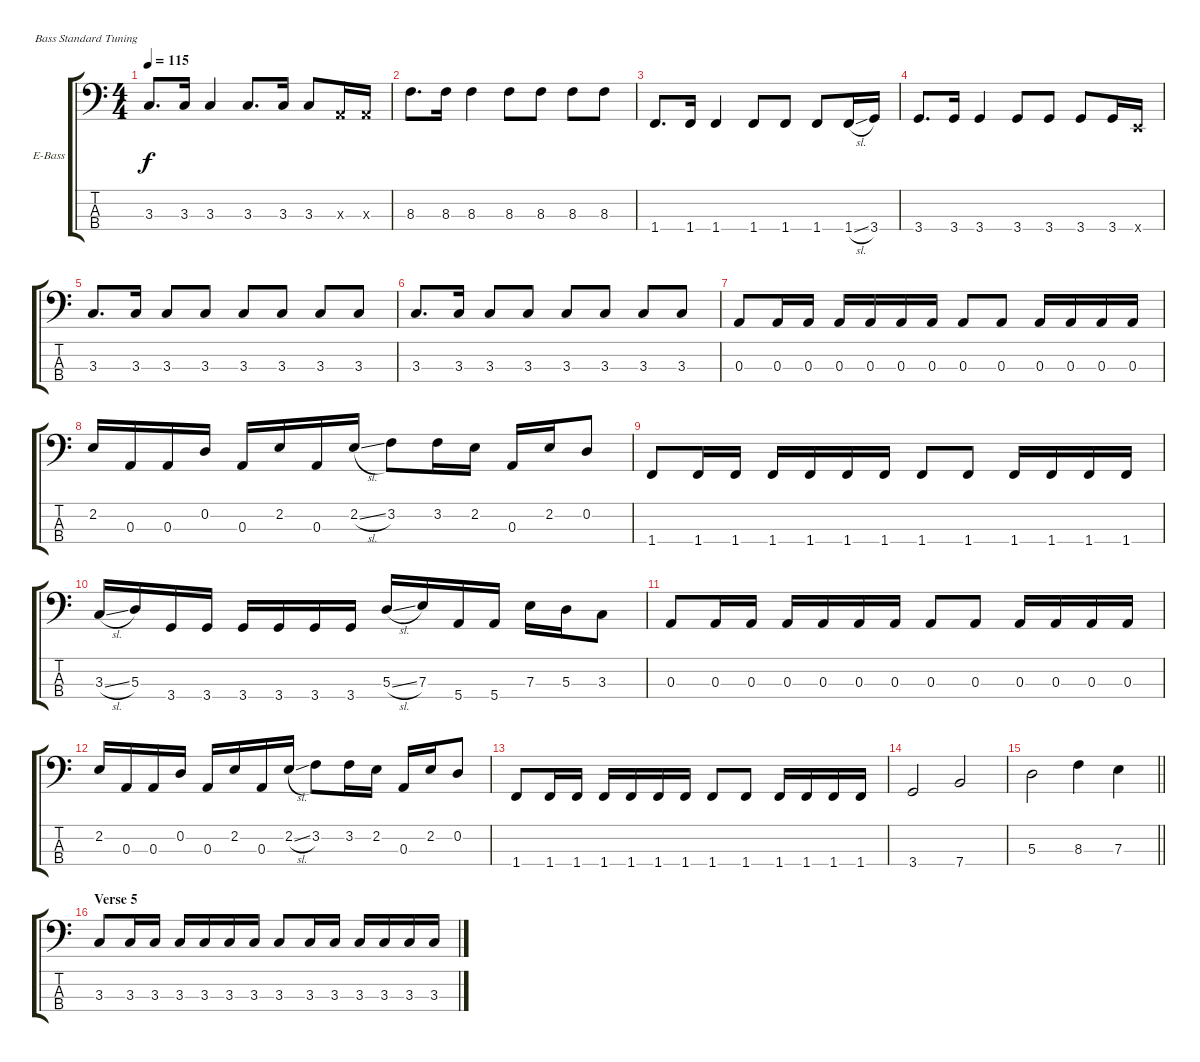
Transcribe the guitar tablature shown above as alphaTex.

\bracketExtendMode groupsimilarinstruments
\firstSystemTrackNameOrientation horizontal
\otherSystemsTrackNameOrientation horizontal
\track ("Bass" "E-Bass") {instrument electricbassfinger}
\staff {score tabs}
\tuning (G2 D2 A1 E1)
\ts (4 4)
\tempo 115
\clef f4
\ks c
3.3.8{d dy f} 3.3.16 3.3.4 3.3.8{d} 3.3.16 3.3.8 0.3{x}.16 0.3{x}.16 |
8.3.8{d} 8.3.16 8.3.4 8.3.8 8.3.8 8.3.8 8.3.8 |
1.4.8{d} 1.4.16 1.4.4 1.4.8 1.4.8 1.4.8 1.4{sl}.16 3.4.16 |
3.4.8{d} 3.4.16 3.4.4 3.4.8 3.4.8 3.4.8 3.4.16 0.4{x}.16 |
3.3.8{d} 3.3.16 3.3.8 3.3.8 3.3.8 3.3.8 3.3.8 3.3.8 |
3.3.8{d} 3.3.16 3.3.8 3.3.8 3.3.8 3.3.8 3.3.8 3.3.8 |
0.3.8 0.3.16 0.3.16 0.3.16 0.3.16 0.3.16 0.3.16 0.3.8 0.3.8 0.3.16 0.3.16 0.3.16 0.3.16 |
2.2.16 0.3.16 0.3.16 0.2.16 0.3.16 2.2.16 0.3.16 2.2{sl}.16 3.2.8 3.2.16 2.2.16 0.3.16 2.2.16 0.2.8 |
1.4.8 1.4.16 1.4.16 1.4.16 1.4.16 1.4.16 1.4.16 1.4.8 1.4.8 1.4.16 1.4.16 1.4.16 1.4.16 |
3.3{sl}.16 5.3.16 3.4.16 3.4.16 3.4.16 3.4.16 3.4.16 3.4.16 5.3{sl}.16 7.3.16 5.4.16 5.4.16 7.3.16 5.3.16 3.3.8 |
0.3.8 0.3.16 0.3.16 0.3.16 0.3.16 0.3.16 0.3.16 0.3.8 0.3.8 0.3.16 0.3.16 0.3.16 0.3.16 |
2.2.16 0.3.16 0.3.16 0.2.16 0.3.16 2.2.16 0.3.16 2.2{sl}.16 3.2.8 3.2.16 2.2.16 0.3.16 2.2.16 0.2.8 |
1.4.8 1.4.16 1.4.16 1.4.16 1.4.16 1.4.16 1.4.16 1.4.8 1.4.8 1.4.16 1.4.16 1.4.16 1.4.16 |
3.4.2 7.4.2 |
\barLineRight lightlight
5.3.2 8.3.4 7.3.4 |
\section ("" "Verse 5")
3.3.8 3.3.16 3.3.16 3.3.16 3.3.16 3.3.16 3.3.16 3.3.8 3.3.16 3.3.16 3.3.16 3.3.16 3.3.16 3.3.16
